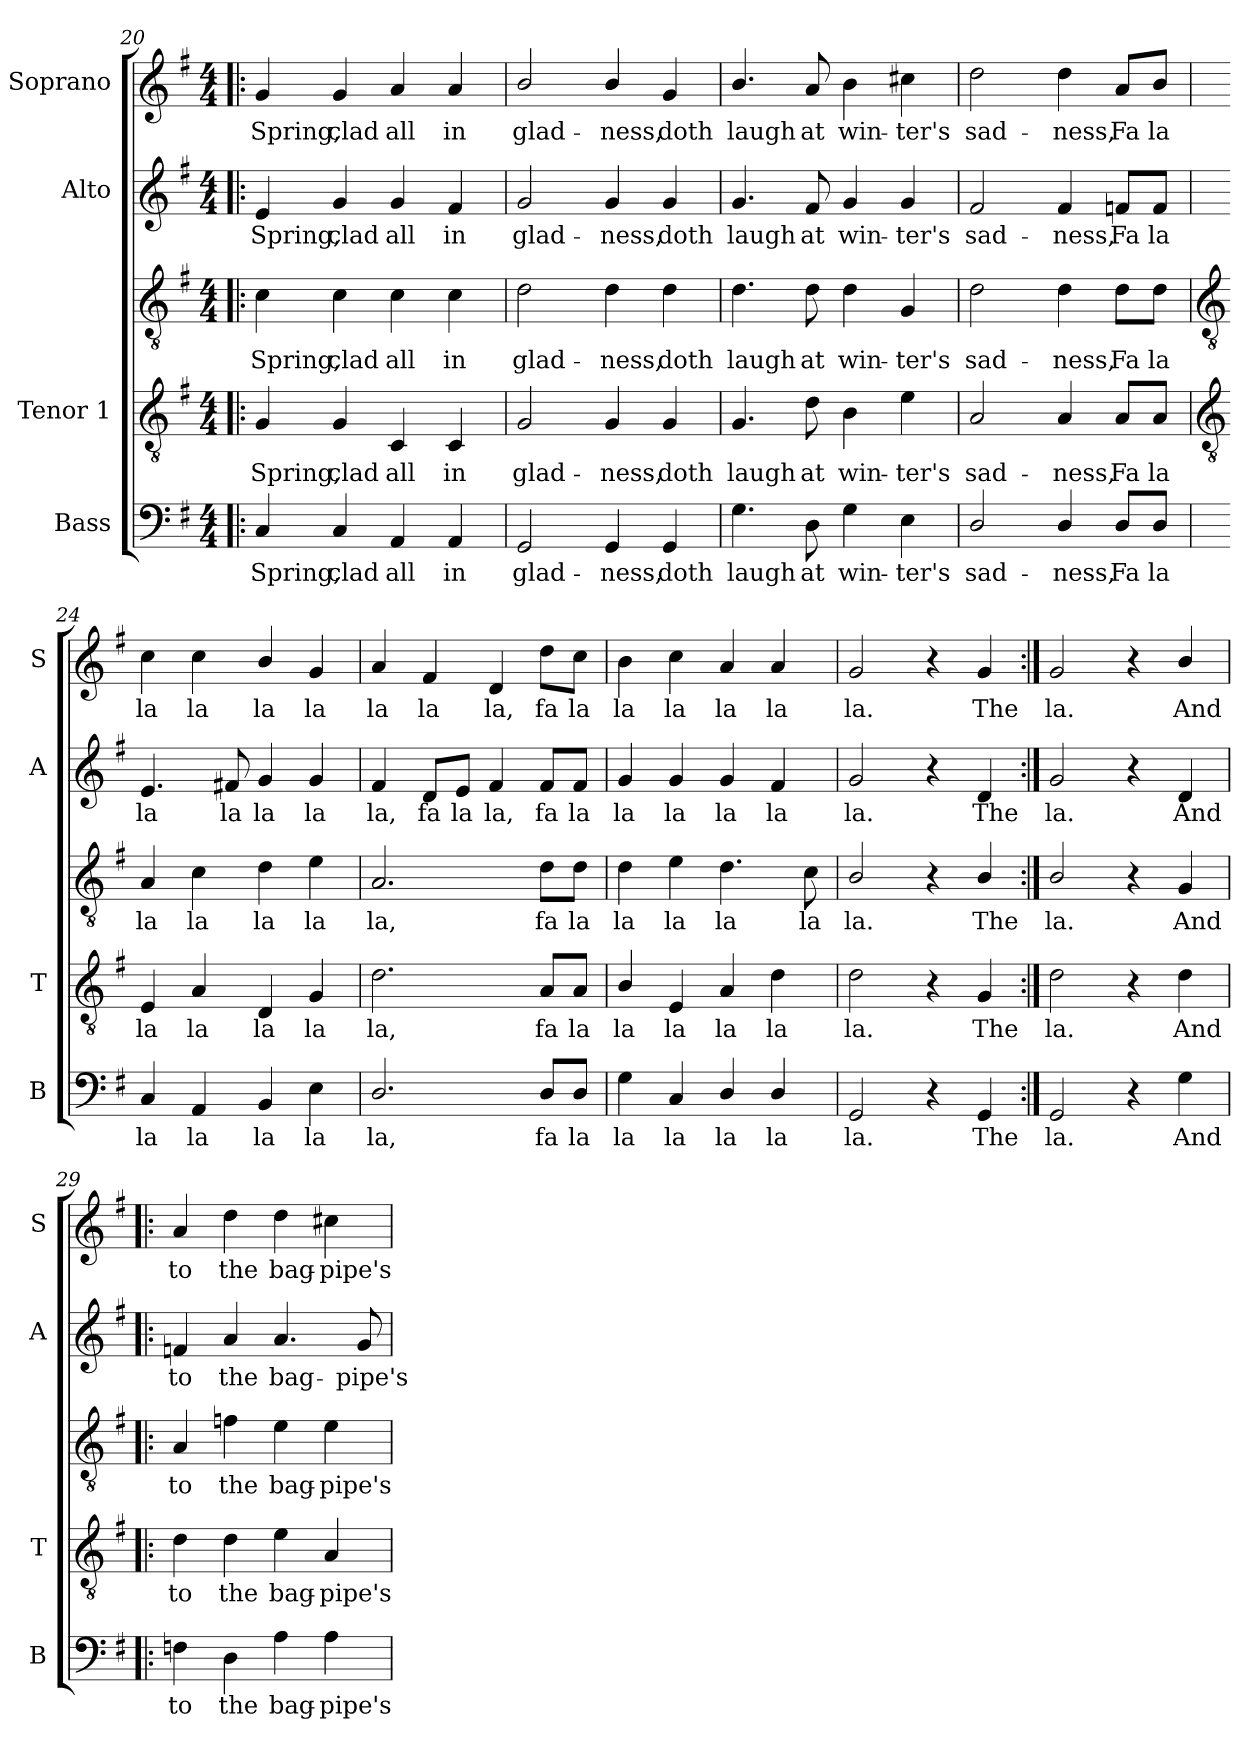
**kern	**text	**kern	**text	**kern	**text	**kern	**text	**kern	**text
*part4	*part4	*part3	*part3	*part3	*part3	*part2	*part2	*part1	*part1
*staff5	*staff5	*staff4	*staff4	*staff3	*staff3	*staff2	*staff2	*staff1	*staff1
*I"Bass	*	*I"Tenor 1	*	*	*	*I"Alto	*	*I"Soprano	*
*I'B	*	*I'T	*	*	*	*I'A	*	*I'S	*
*clefF4	*	*clefGv2	*	*clefGv2	*	*clefG2	*	*clefG2	*
*k[f#]	*	*k[f#]	*	*k[f#]	*	*k[f#]	*	*k[f#]	*
*G:	*	*G:	*	*G:	*	*G:	*	*G:	*
*M4/4	*	*M4/4	*	*M4/4	*	*M4/4	*	*M4/4	*
=20!|:	=20!|:	=20!|:	=20!|:	=20!|:	=20!|:	=20!|:	=20!|:	=20!|:	=20!|:
!	!LO:LY:b	!	!LO:LY:b	!	!LO:LY:b	!	!LO:LY:b	!	!LO:LY:b
4C	Spring,	4G	Spring,	4c	Spring,	4e	Spring,	4g	Spring,
!	!LO:LY:b	!	!LO:LY:b	!	!LO:LY:b	!	!LO:LY:b	!	!LO:LY:b
4C	clad	4G	clad	4c	clad	4g	clad	4g	clad
!	!LO:LY:b	!	!LO:LY:b	!	!LO:LY:b	!	!LO:LY:b	!	!LO:LY:b
4AA	all	4C	all	4c	all	4g	all	4a	all
!	!LO:LY:b	!	!LO:LY:b	!	!LO:LY:b	!	!LO:LY:b	!	!LO:LY:b
4AA	in	4C	in	4c	in	4f#	in	4a	in
=21	=21	=21	=21	=21	=21	=21	=21	=21	=21
!	!LO:LY:b	!	!LO:LY:b	!	!LO:LY:b	!	!LO:LY:b	!	!LO:LY:b
2GG	glad-	2G	glad-	2d	glad-	2g	glad-	2b/	glad-
!	!LO:LY:b	!	!LO:LY:b	!	!LO:LY:b	!	!LO:LY:b	!	!LO:LY:b
4GG	-ness,	4G	-ness,	4d	-ness,	4g	-ness,	4b/	-ness,
!	!LO:LY:b	!	!LO:LY:b	!	!LO:LY:b	!	!LO:LY:b	!	!LO:LY:b
4GG	doth	4G	doth	4d	doth	4g	doth	4g	doth
=22	=22	=22	=22	=22	=22	=22	=22	=22	=22
!	!LO:LY:b	!	!LO:LY:b	!	!LO:LY:b	!	!LO:LY:b	!	!LO:LY:b
4.G	laugh	4.G	laugh	4.d	laugh	4.g	laugh	4.b/	laugh
!	!LO:LY:b	!	!LO:LY:b	!	!LO:LY:b	!	!LO:LY:b	!	!LO:LY:b
8D	at	8d	at	8d	at	8f#	at	8a	at
!	!LO:LY:b	!	!LO:LY:b	!	!LO:LY:b	!	!LO:LY:b	!	!LO:LY:b
4G	win-	4B	win-	4d	win-	4g	win-	4b	win-
!	!LO:LY:b	!	!LO:LY:b	!	!LO:LY:b	!	!LO:LY:b	!	!LO:LY:b
4E	-ter's	4e	-ter's	4G	-ter's	4g	-ter's	4cc#X	-ter's
=23	=23	=23	=23	=23	=23	=23	=23	=23	=23
!	!LO:LY:b	!	!LO:LY:b	!	!LO:LY:b	!	!LO:LY:b	!	!LO:LY:b
2D/	sad-	2A	sad-	2d	sad-	2f#	sad-	2dd	sad-
!	!LO:LY:b	!	!LO:LY:b	!	!LO:LY:b	!	!LO:LY:b	!	!LO:LY:b
4D/	-ness,	4A	-ness,	4d	-ness,	4f#	-ness,	4dd	-ness,
!	!LO:LY:b	!	!LO:LY:b	!	!LO:LY:b	!	!LO:LY:b	!	!LO:LY:b
8D/L	Fa	8A/L	Fa	8d\L	Fa	8fn/L	Fa	8a/L	Fa
!	!LO:LY:b	!	!LO:LY:b	!	!LO:LY:b	!	!LO:LY:b	!	!LO:LY:b
8D/J	la	8A/J	la	8d\J	la	8f/J	la	8b/J	la
!!LO:LB:g=z
=24	=24	=24	=24	=24	=24	=24	=24	=24	=24
*	*	*clefGv2	*	*clefGv2	*	*	*	*	*
!	!LO:LY:b	!	!LO:LY:b	!	!LO:LY:b	!	!LO:LY:b	!	!LO:LY:b
4C	la	4E	la	4A	la	4.e	la	4cc	la
!	!LO:LY:b	!	!LO:LY:b	!	!LO:LY:b	!	!	!	!LO:LY:b
4AA	la	4A	la	4c	la	.	.	4cc	la
!	!	!	!	!	!	!	!LO:LY:b	!	!
.	.	.	.	.	.	8f#X	la	.	.
!	!LO:LY:b	!	!LO:LY:b	!	!LO:LY:b	!	!LO:LY:b	!	!LO:LY:b
4BB	la	4D	la	4d	la	4g	la	4b/	la
!	!LO:LY:b	!	!LO:LY:b	!	!LO:LY:b	!	!LO:LY:b	!	!LO:LY:b
4E	la	4G	la	4e	la	4g	la	4g	la
=25	=25	=25	=25	=25	=25	=25	=25	=25	=25
!	!LO:LY:b	!	!LO:LY:b	!	!LO:LY:b	!	!LO:LY:b	!	!LO:LY:b
2.D/	la,	2.d	la,	2.A	la,	4f#	la,	4a	la
!	!	!	!	!	!	!	!LO:LY:b	!	!LO:LY:b
.	.	.	.	.	.	8d/L	fa	4f#	la
!	!	!	!	!	!	!	!LO:LY:b	!	!
.	.	.	.	.	.	8e/J	la	.	.
!	!	!	!	!	!	!	!LO:LY:b	!	!LO:LY:b
.	.	.	.	.	.	4f#	la,	4d	la,
!	!LO:LY:b	!	!LO:LY:b	!	!LO:LY:b	!	!LO:LY:b	!	!LO:LY:b
8D/L	fa	8A/L	fa	8d\L	fa	8f#/L	fa	8dd\L	fa
!	!LO:LY:b	!	!LO:LY:b	!	!LO:LY:b	!	!LO:LY:b	!	!LO:LY:b
8D/J	la	8A/J	la	8d\J	la	8f#/J	la	8cc\J	la
=26	=26	=26	=26	=26	=26	=26	=26	=26	=26
!	!LO:LY:b	!	!LO:LY:b	!	!LO:LY:b	!	!LO:LY:b	!	!LO:LY:b
4G	la	4B/	la	4d	la	4g	la	4b	la
!	!LO:LY:b	!	!LO:LY:b	!	!LO:LY:b	!	!LO:LY:b	!	!LO:LY:b
4C	la	4E	la	4e	la	4g	la	4cc	la
!	!LO:LY:b	!	!LO:LY:b	!	!LO:LY:b	!	!LO:LY:b	!	!LO:LY:b
4D/	la	4A	la	4.d	la	4g	la	4a	la
!	!LO:LY:b	!	!LO:LY:b	!	!	!	!LO:LY:b	!	!LO:LY:b
4D/	la	4d	la	.	.	4f#	la	4a	la
!	!	!	!	!	!LO:LY:b	!	!	!	!
.	.	.	.	8c	la	.	.	.	.
=27	=27	=27	=27	=27	=27	=27	=27	=27	=27
!	!LO:LY:b	!	!LO:LY:b	!	!LO:LY:b	!	!LO:LY:b	!	!LO:LY:b
2GG	la.	2d	la.	2B/	la.	2g	la.	2g	la.
4r	.	4r	.	4r	.	4r	.	4r	.
!	!LO:LY:b	!	!LO:LY:b	!	!LO:LY:b	!	!LO:LY:b	!	!LO:LY:b
4GG	The	4G	The	4B/	The	4d	The	4g	The
=28:|!	=28:|!	=28:|!	=28:|!	=28:|!	=28:|!	=28:|!	=28:|!	=28:|!	=28:|!
!	!LO:LY:b	!	!LO:LY:b	!	!LO:LY:b	!	!LO:LY:b	!	!LO:LY:b
2GG	la.	2d	la.	2B/	la.	2g	la.	2g	la.
4r	.	4r	.	4r	.	4r	.	4r	.
!	!LO:LY:b	!	!LO:LY:b	!	!LO:LY:b	!	!LO:LY:b	!	!LO:LY:b
4G	And	4d	And	4G	And	4d	And	4b/	And
=29!|:	=29!|:	=29!|:	=29!|:	=29!|:	=29!|:	=29!|:	=29!|:	=29!|:	=29!|:
!	!LO:LY:b	!	!LO:LY:b	!	!LO:LY:b	!	!LO:LY:b	!	!LO:LY:b
4Fn	to	4d	to	4A	to	4fn	to	4a	to
!	!LO:LY:b	!	!LO:LY:b	!	!LO:LY:b	!	!LO:LY:b	!	!LO:LY:b
4D\	the	4d	the	4fn	the	4a	the	4dd	the
!	!LO:LY:b	!	!LO:LY:b	!	!LO:LY:b	!	!LO:LY:b	!	!LO:LY:b
4A	bag-	4e	bag-	4e	bag-	4.a	bag-	4dd	bag-
!	!LO:LY:b	!	!LO:LY:b	!	!LO:LY:b	!	!	!	!LO:LY:b
4A	-pipe's	4A	-pipe's	4e	-pipe's	.	.	4cc#X	-pipe's
!	!	!	!	!	!	!	!LO:LY:b	!	!
.	.	.	.	.	.	8g	-pipe's	.	.
=	=	=	=	=	=	=	=	=	=
*-	*-	*-	*-	*-	*-	*-	*-	*-	*-
